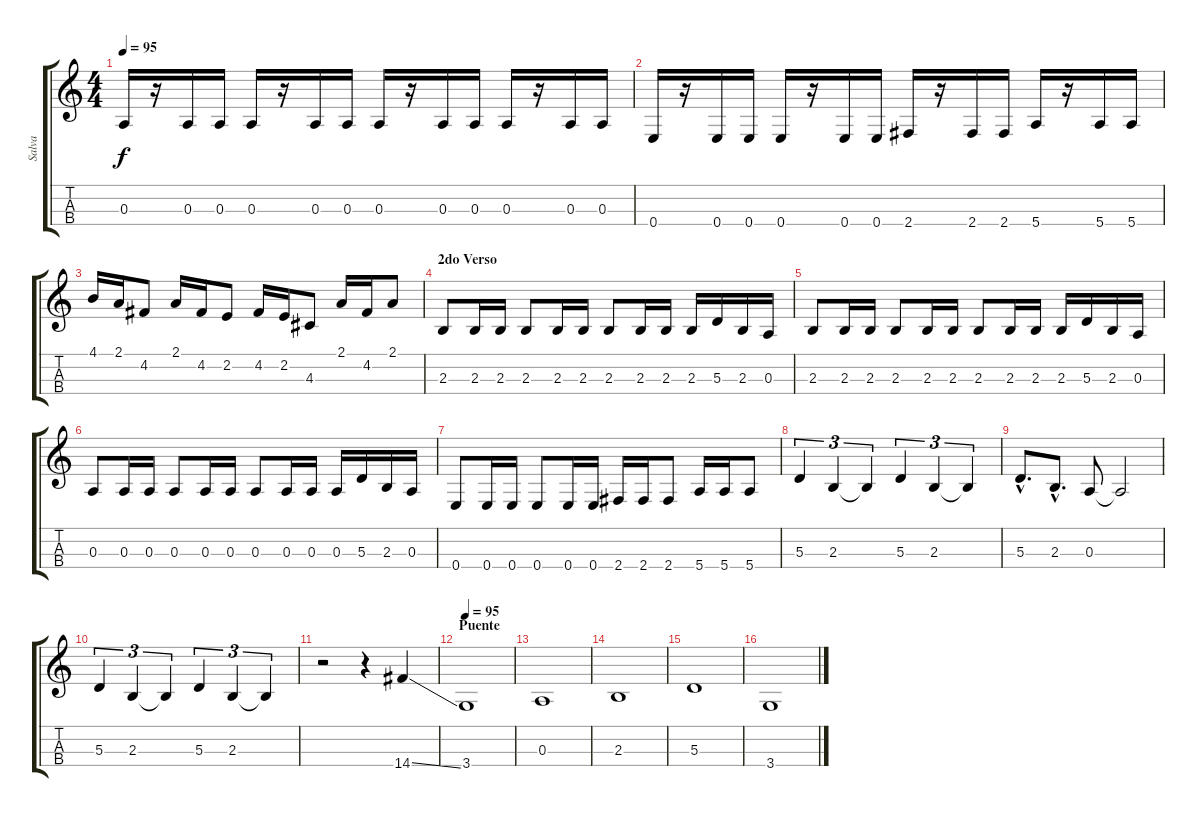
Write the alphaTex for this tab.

\track ("Salva" "Salva") {instrument electricbassfinger}
\staff {score tabs}
\tuning (G3 D3 A2 E2) {hide}
\ts (4 4)
\tempo 95
\clef g2
\ks c
0.3.16{dy f} r.16 0.3.16 0.3.16 0.3.16 r.16 0.3.16 0.3.16 0.3.16 r.16 0.3.16 0.3.16 0.3.16 r.16 0.3.16 0.3.16 |
0.4.16 r.16 0.4.16 0.4.16 0.4.16 r.16 0.4.16 0.4.16 2.4.16 r.16 2.4.16 2.4.16 5.4.16 r.16 5.4.16 5.4.16 |
4.1.16 2.1.16 4.2.8 2.1.16 4.2.16 2.2.8 4.2.16 2.2.16 4.3.8 2.1.16 4.2.16 2.1.8 |
\section ("" "2do Verso")
2.3.8 2.3.16 2.3.16 2.3.8 2.3.16 2.3.16 2.3.8 2.3.16 2.3.16 2.3.16 5.3.16 2.3.16 0.3.16 |
2.3.8 2.3.16 2.3.16 2.3.8 2.3.16 2.3.16 2.3.8 2.3.16 2.3.16 2.3.16 5.3.16 2.3.16 0.3.16 |
0.3.8 0.3.16 0.3.16 0.3.8 0.3.16 0.3.16 0.3.8 0.3.16 0.3.16 0.3.16 5.3.16 2.3.16 0.3.16 |
0.4.8 0.4.16 0.4.16 0.4.8 0.4.16 0.4.16 2.4.16 2.4.16 2.4.8 5.4.16 5.4.16 5.4.8 |
5.3.4{tu (3 2)} 2.3.4{tu (3 2)} 2.3{t}.4{tu (3 2)} 5.3.4{tu (3 2)} 2.3.4{tu (3 2)} 2.3{t}.4{tu (3 2)} |
5.3{hac}.8{d} 2.3{hac}.8{d} 0.3.8 0.3{t}.2 |
5.3.4{tu (3 2)} 2.3.4{tu (3 2)} 2.3{t}.4{tu (3 2)} 5.3.4{tu (3 2)} 2.3.4{tu (3 2)} 2.3{t}.4{tu (3 2)} |
r.2 r.4 14.4{ss}.4 |
\section ("" "Puente")
\tempo 95
3.4.1 |
0.3.1 |
2.3.1 |
5.3.1 |
3.4.1
